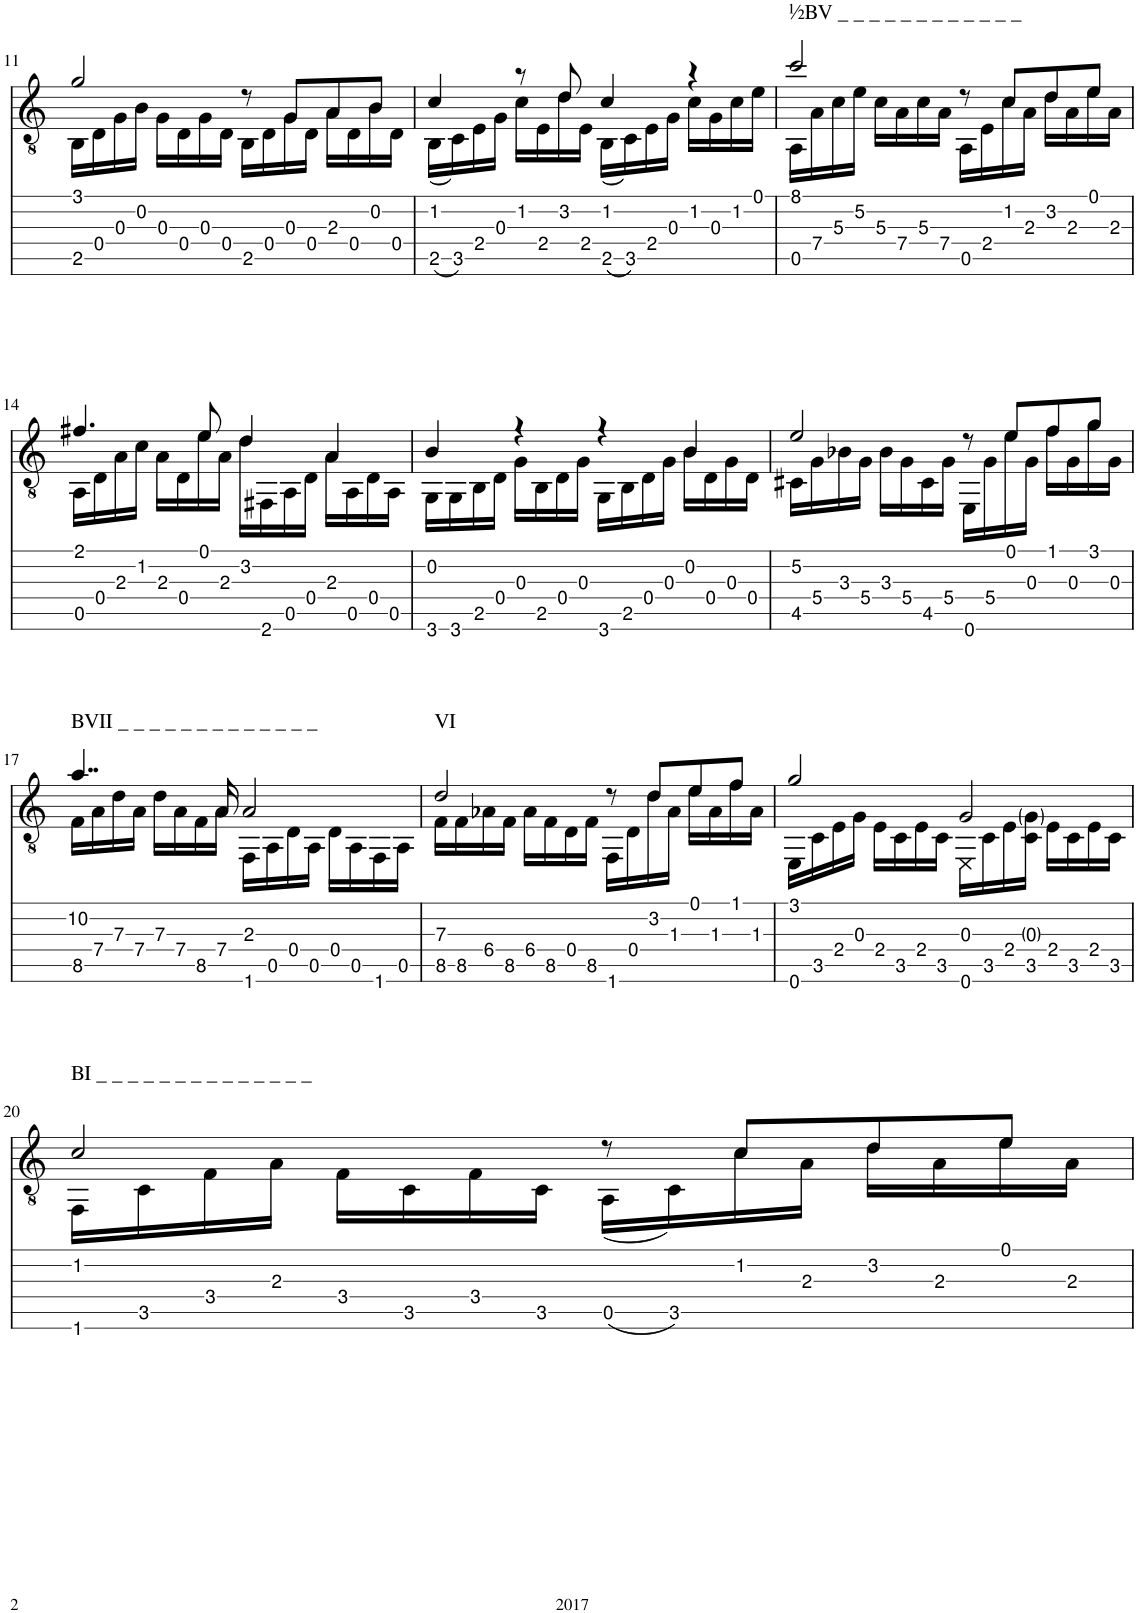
**kern	**kern
*part1	*part1
*staff2	*staff1
*I"Guitar	*
*I'Guit.	*
!!LO:PB:g=z
*	*clefGv2
*k[]	*k[]
*M4/4	*M4/4
=11	=11
*^	*^
2g	16BBLL	2g/	16BB\LL
.	16DJ	.	16D\
.	16GL	.	16G\
.	16BJJ	.	16B\JJ
.	16GLL	.	16G\LL
.	16DJ	.	16D\
.	16GL	.	16G\
.	16DJJ	.	16D\JJ
8r	16BBLL	8r	16BB\LL
.	16DJ	.	16D\
8G	16GL	8G/L	16G\
.	16DJJ	.	16D\JJ
8AL	16ALL	8A/	16A\LL
.	16DJ	.	16D\
8BJ	16BL	8B/J	16B\
.	16DJJ	.	16D\JJ
=12	=12	=12	=12
4c	16BBLL	4c/	(16BB\LL
.	16CJ	.	16C\)
.	16EL	.	16E\
.	16GJJ	.	16G\JJ
8r	16cLL	8r	16c\LL
.	16EJ	.	16E\
8d	16dL	8d/	16d\
.	16EJJ	.	16E\JJ
4c	16BBLL	4c/	(16BB\LL
.	16CJ	.	16C\)
.	16EL	.	16E\
.	16GJJ	.	16G\JJ
4r	16cLL	4r	16c\LL
.	16GJ	.	16G\
.	16cL	.	16c\
.	16eJJ	.	16e\JJ
=13	=13	=13	=13
!	!	!LO:TX:a:t=½BV _ _ _ _ _ _ _ _ _ _ _ _	!
2cc	16AALL	2cc/	16AA\LL
.	16AJ	.	16A\
.	16cL	.	16c\
.	16eJJ	.	16e\JJ
.	16cLL	.	16c\LL
.	16AJ	.	16A\
.	16cL	.	16c\
.	16AJJ	.	16A\JJ
8r	16AALL	8r	16AA\LL
.	16EJ	.	16E\
8c	16cL	8c/L	16c\
.	16AJJ	.	16A\JJ
8dL	16dLL	8d/	16d\LL
.	16AJ	.	16A\
8eJ	16eL	8e/J	16e\
.	16AJJ	.	16A\JJ
!!LO:LB:g=z	!!
=14	=14	=14	=14
4.f#	16AALL	4.f#X/	16AA\LL
.	16DJ	.	16D\
.	16AL	.	16A\
.	16cJJ	.	16c\JJ
.	16ALL	.	16A\LL
.	16DJ	.	16D\
8e	16eL	8e/	16e\
.	16AJJ	.	16A\JJ
4d	16dLL	4d/	16d\LL
.	16FF#J	.	16FF#X\
.	16AAL	.	16AA\
.	16DJJ	.	16D\JJ
4A	16ALL	4A/	16A\LL
.	16AAJ	.	16AA\
.	16DL	.	16D\
.	16AAJJ	.	16AA\JJ
=15	=15	=15	=15
4B	16GGLL	4B/	16GG\LL
.	16GGJ	.	16GG\
.	16BBL	.	16BB\
.	16DJJ	.	16D\JJ
4r	16GLL	4r	16G\LL
.	16BBJ	.	16BB\
.	16DL	.	16D\
.	16GJJ	.	16G\JJ
4r	16GGLL	4r	16GG\LL
.	16BBJ	.	16BB\
.	16DL	.	16D\
.	16GJJ	.	16G\JJ
4B	16BLL	4B/	16B\LL
.	16DJ	.	16D\
.	16GL	.	16G\
.	16DJJ	.	16D\JJ
=16	=16	=16	=16
2e	16C#LL	2e/	16C#X\LL
.	16GJ	.	16G\
.	16B-L	.	16B-X\
.	16GJJ	.	16G\JJ
.	16B-LL	.	16B-\LL
.	16GJ	.	16G\
.	16C#L	.	16C#\
.	16GJJ	.	16G\JJ
8r	16EELL	8r	16EE\LL
.	16GJ	.	16G\
8e	16eL	8e/L	16e\
.	16GJJ	.	16G\JJ
8fL	16fLL	8f/	16f\LL
.	16GJ	.	16G\
8gJ	16gL	8g/J	16g\
.	16GJJ	.	16G\JJ
!!LO:LB:g=z	!!
=17	=17	=17	=17
!	!	!LO:TX:a:t=BVII _ _ _ _ _ _ _ _ _ _ _ _ _	!
4..a	16FLL	4..a/	16F\LL
.	16AJ	.	16A\
.	16dL	.	16d\
.	16AJJ	.	16A\JJ
.	16dLL	.	16d\LL
.	16AJ	.	16A\
.	16FL	.	16F\
16A	16AJJ	16A/	16A\JJ
2A	16FFLL	2A/	16FF\LL
.	16AAJ	.	16AA\
.	16DL	.	16D\
.	16AAJJ	.	16AA\JJ
.	16DLL	.	16D\LL
.	16AAJ	.	16AA\
.	16FFL	.	16FF\
.	16AAJJ	.	16AA\JJ
=18	=18	=18	=18
!	!	!LO:TX:a:t=VI	!
2d	16FLL	2d/	16F\LL
.	16FJ	.	16F\
.	16A-L	.	16A-X\
.	16FJJ	.	16F\JJ
.	16A-LL	.	16A-\LL
.	16FJ	.	16F\
.	16DL	.	16D\
.	16FJJ	.	16F\JJ
8r	16FFLL	8r	16FF\LL
.	16DJ	.	16D\
8d	16dL	8d/L	16d\
.	16A-JJ	.	16A-\JJ
8eL	16eLL	8e/	16e\LL
.	16A-J	.	16A-\
8fJ	16fL	8f/J	16f\
.	16A-JJ	.	16A-\JJ
=19	=19	=19	=19
2g	16EELL	2g/	16EE\LL
.	16CJ	.	16C\
.	16EL	.	16E\
.	16GJJ	.	16G\JJ
.	16ELL	.	16E\LL
.	16CJ	.	16C\
.	16EL	.	16E\
.	16CJJ	.	16C\JJ
2G	16EELL	2G/	16EE\LL
.	16CJ	.	16C\
.	16EL	.	16E\
.	16C\ 16G\JJ	.	16C\ 16G\JJ
.	16ELL	.	16E\LL
.	16CJ	.	16C\
.	16EL	.	16E\
.	16CJJ	.	16C\JJ
!!LO:LB:g=z	!!
=20	=20	=20	=20
!	!	!LO:TX:a:t=BI _ _ _ _ _ _ _ _ _ _ _ _ _ _	!
2c	16FFLL	2c/	16FF\LL
.	16CJ	.	16C\
.	16FL	.	16F\
.	16AJJ	.	16A\JJ
.	16FLL	.	16F\LL
.	16CJ	.	16C\
.	16FL	.	16F\
.	16CJJ	.	16C\JJ
8r	16AALL	8r	(16AA\LL
.	16CJ	.	16C\)
8c	16cL	8c/L	16c\
.	16AJJ	.	16A\JJ
8dL	16dLL	8d/	16d\LL
.	16AJ	.	16A\
8eJ	16eL	8e/J	16e\
.	16AJJ	.	16A\JJ
*v	*v	*	*
*	*v	*v
=	=
*-	*-
